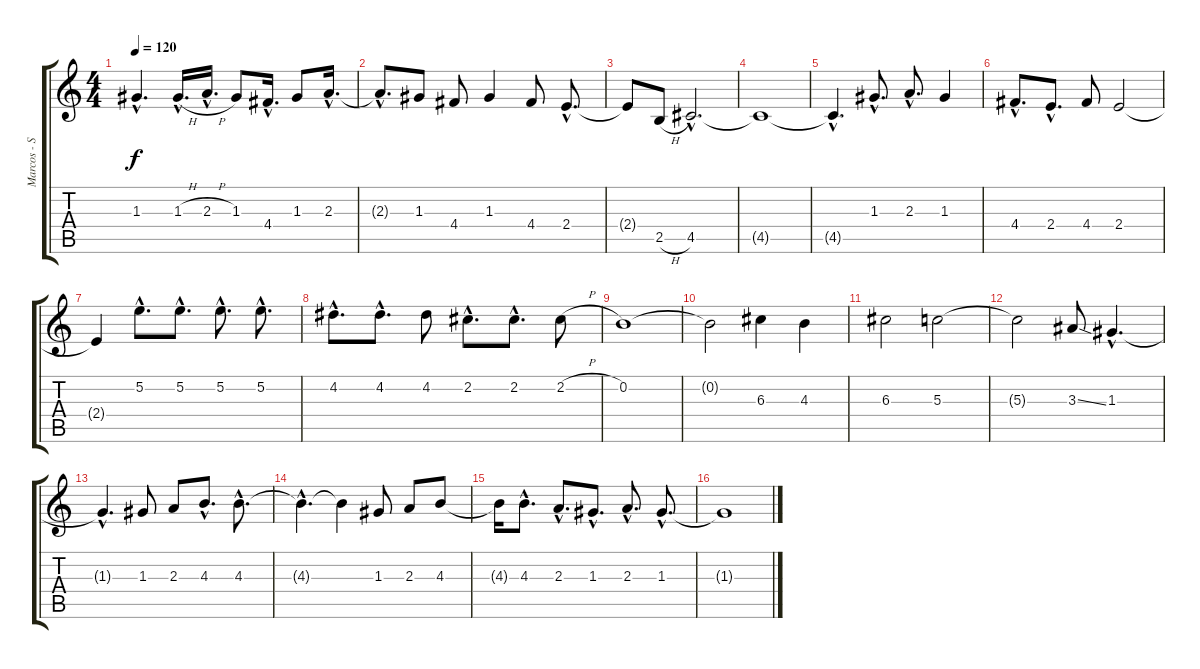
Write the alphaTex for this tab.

\track ("Marcos - Solos" "Marcos - S") {instrument distortionguitar}
\staff {score tabs}
\tuning (E4 B3 G3 D3 A2 E2) {hide}
\ts (4 4)
\tempo 120
\clef g2
\ks c
1.3{hac t}.4{d dy f} 1.3{h hac}.16{d} 2.3{h hac}.16{d} 1.3.8 4.4{hac}.16{d} 1.3.8 2.3{hac}.16{d} |
2.3{hac t}.8{d} 1.3.8 4.4.8 1.3.4 4.4.8 2.4{hac}.8{d} |
2.4{t}.8 2.5{h}.8 4.5{hac}.2{d} |
4.5{t}.1 |
4.5{hac t}.4{d} 1.3{hac}.8{d} 2.3{hac}.8{d} 1.3.4 |
4.4{hac}.8{d} 2.4{hac}.8{d} 4.4.8 2.4.2 |
2.4{t}.4 5.2{hac}.8{d} 5.2{hac}.8{d} 5.2{hac}.8{d} 5.2{hac}.8{d} |
4.2{hac}.8{d} 4.2{hac}.8{d} 4.2.8 2.2{hac}.8{d} 2.2{hac}.8{d} 2.2{h}.8 |
0.2.1 |
0.2{t}.2 6.3.4 4.3.4 |
6.3.2 5.3.2 |
5.3{t}.2 3.3{ss}.8 1.3{hac}.4{d} |
1.3{hac t}.4{d} 1.3.8 2.3.8 4.3{hac}.8{d} 4.3{hac}.8{d} |
4.3{hac t}.4{d} 4.3{t}.4 1.3.8 2.3.8 4.3.8 |
4.3{t}.16 4.3{hac}.8{d} 2.3{hac}.8{d} 1.3{hac}.8{d} 2.3{hac}.8{d} 1.3{hac}.8{d} |
1.3{t}.1
